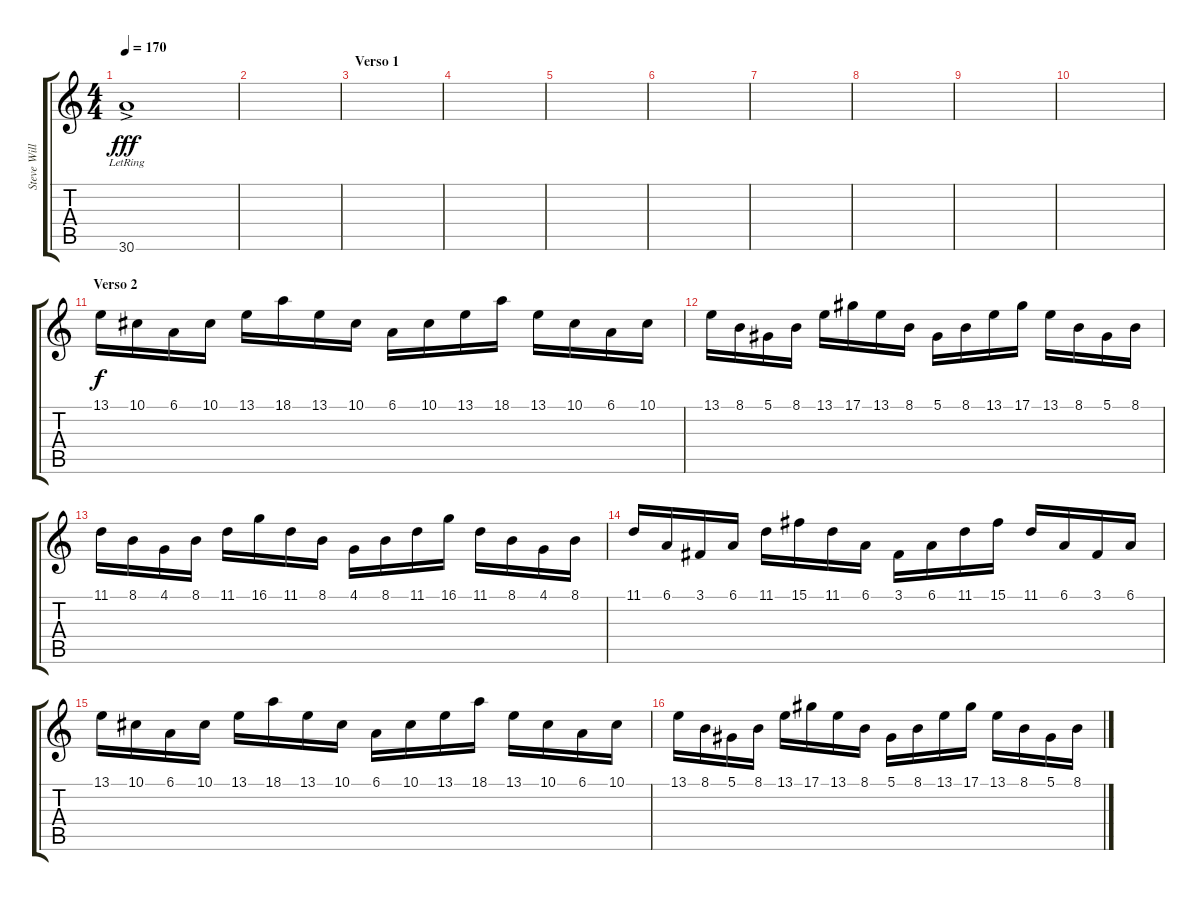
\track ("Steve Williams Solos" "Steve Will") {instrument lead2sawtooth}
\staff {score tabs}
\tuning (Eb4 Bb3 Gb3 Db3 Ab2 Eb2) {hide}
\ts (4 4)
\tempo 170
\clef g2
\ks c
30.6{ac lr}.1{dy fff} |
|
\section ("" "Verso 1")
|
|
|
|
|
|
|
|
\section ("" "Verso 2")
13.1.16{dy f} 10.1.16 6.1.16 10.1.16 13.1.16 18.1.16 13.1.16 10.1.16 6.1.16 10.1.16 13.1.16 18.1.16 13.1.16 10.1.16 6.1.16 10.1.16 |
13.1.16 8.1.16 5.1.16 8.1.16 13.1.16 17.1.16 13.1.16 8.1.16 5.1.16 8.1.16 13.1.16 17.1.16 13.1.16 8.1.16 5.1.16 8.1.16 |
11.1.16 8.1.16 4.1.16 8.1.16 11.1.16 16.1.16 11.1.16 8.1.16 4.1.16 8.1.16 11.1.16 16.1.16 11.1.16 8.1.16 4.1.16 8.1.16 |
11.1.16 6.1.16 3.1.16 6.1.16 11.1.16 15.1.16 11.1.16 6.1.16 3.1.16 6.1.16 11.1.16 15.1.16 11.1.16 6.1.16 3.1.16 6.1.16 |
13.1.16 10.1.16 6.1.16 10.1.16 13.1.16 18.1.16 13.1.16 10.1.16 6.1.16 10.1.16 13.1.16 18.1.16 13.1.16 10.1.16 6.1.16 10.1.16 |
13.1.16 8.1.16 5.1.16 8.1.16 13.1.16 17.1.16 13.1.16 8.1.16 5.1.16 8.1.16 13.1.16 17.1.16 13.1.16 8.1.16 5.1.16 8.1.16
